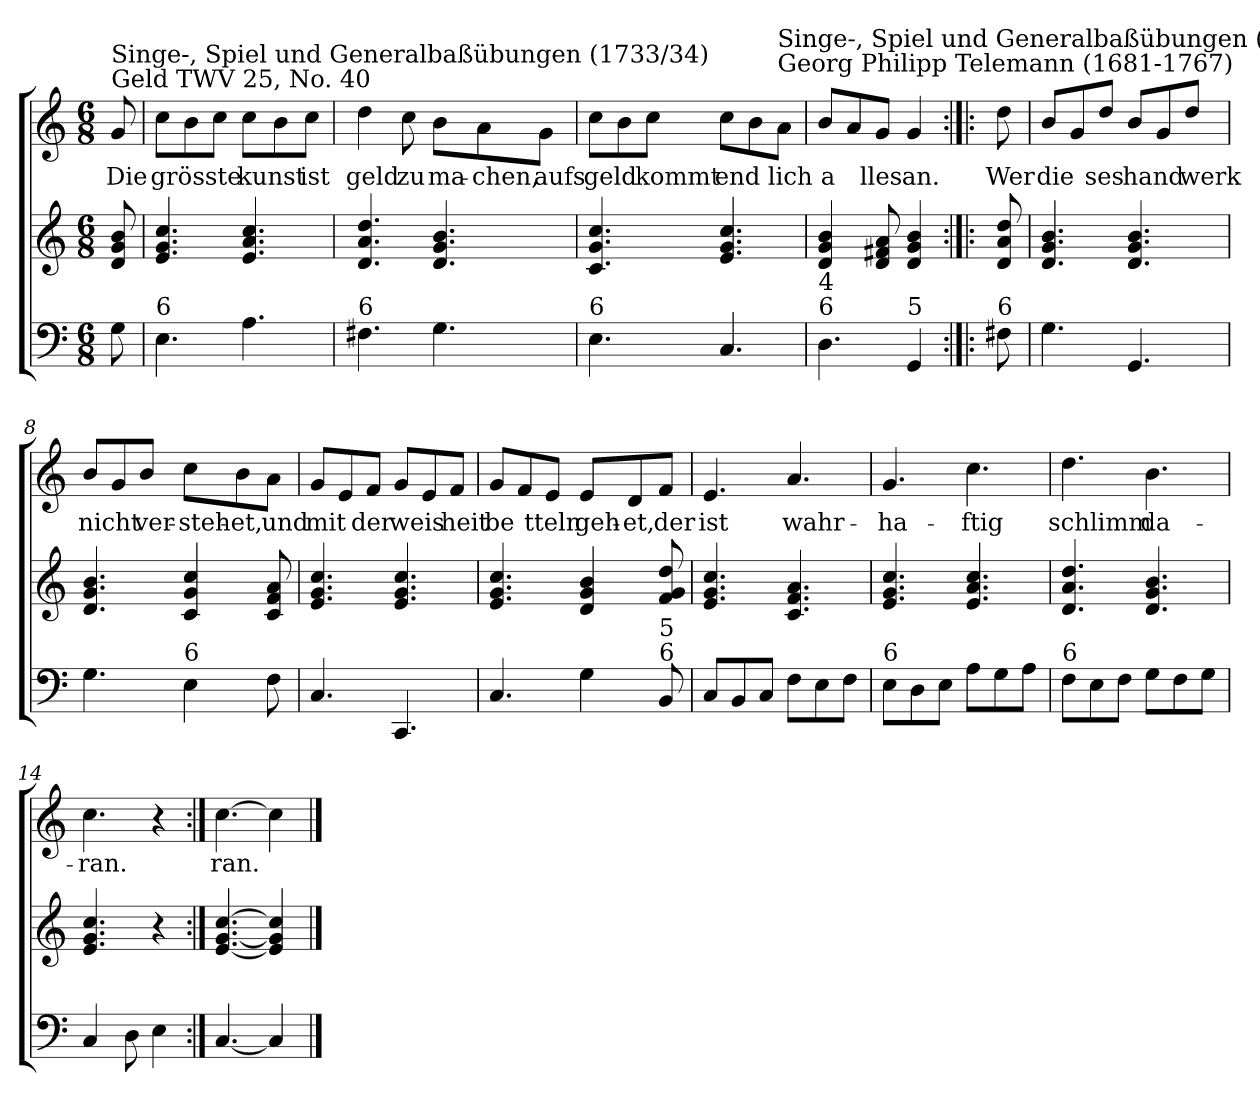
**kern	**kern	**kern	**text
*part2	*part2	*part1	*part1
*staff3	*staff2	*staff1	*staff1
*clefF4	*clefG2	*clefG2	*
*k[]	*k[]	*k[]	*
*M6/8	*M6/8	*M6/8	*
*MM120	*MM120	*MM120	*
=1	=1	=1	=1
!	!	!LO:TX:a:t=Geld   TWV 25, No. 40	!
!	!	!LO:TX:a:t=Singe-, Spiel und Generalbaßübungen (1733/34)	!
!	!	!	!LO:LY:b
8G\	8d/ 8g/ 8b/	8g/	Die
=2	=2	=2	=2
!LO:TX:a:t=6	!	!	!
!	!	!	!LO:LY:b
4.E\	4.e/ 4.g/ 4.cc/	8cc\L	grö
.	.	8b\	.
!	!	!	!LO:LY:b
.	.	8cc\J	sste
!	!	!	!LO:LY:b
4.A\	4.e/ 4.a/ 4.cc/	8cc\L	kunst
.	.	8b\	.
!	!	!	!LO:LY:b
.	.	8cc\J	ist
=3	=3	=3	=3
!LO:TX:a:t=6	!	!	!
!	!	!	!LO:LY:b
4.F#X\	4.d/ 4.a/ 4.dd/	4dd\	geld
!	!	!	!LO:LY:b
.	.	8cc\	zu
!	!	!	!LO:LY:b
4.G\	4.d/ 4.g/ 4.b/	8b\L	ma-
!	!	!	!LO:LY:b
.	.	8a\	-chen,
!	!	!	!LO:LY:b
.	.	8g\J	aufs
=4	=4	=4	=4
!LO:TX:a:t=6	!	!	!
!	!	!	!LO:LY:b
4.E\	4.c/ 4.g/ 4.cc/	8cc\L	geld
.	.	8b\	.
!	!	!	!LO:LY:b
.	.	8cc\J	kommt
!	!	!	!LO:LY:b
4.C/	4.e/ 4.g/ 4.cc/	8cc\L	end
.	.	8b\	.
!	!	!LO:TX:a:t=Georg Philipp Telemann (1681-1767)	!
!	!	!LO:TX:a:t=Singe-, Spiel und Generalbaßübungen (1734)	!
!	!	!	!LO:LY:b
.	.	8a\J	lich
=5	=5	=5	=5
!LO:TX:a:t=6	!	!	!
!LO:TX:a:t=4	!	!	!
!	!	!	!LO:LY:b
4.D\	4d/ 4g/ 4b/	8b/L	a
.	.	8a/	.
!	!	!	!LO:LY:b
.	8d/ 8f#X/ 8a/	8g/J	lles
!LO:TX:a:t=5	!	!	!
!	!	!	!LO:LY:b
4GG/	4d/ 4g/ 4b/	4g/	an.
!!LO:LB:g=z
=6:|!|:	=6:|!|:	=6:|!|:	=6:|!|:
!LO:TX:a:t=6	!	!	!
!	!	!	!LO:LY:b
8F#X\	8d/ 8a/ 8dd/	8dd\	Wer
=7	=7	=7	=7
!	!	!	!LO:LY:b
4.G\	4.d/ 4.g/ 4.b/	8b/L	die
.	.	8g/	.
!	!	!	!LO:LY:b
.	.	8dd/J	ses
!	!	!	!LO:LY:b
4.GG/	4.d/ 4.g/ 4.b/	8b/L	hand
.	.	8g/	.
!	!	!	!LO:LY:b
.	.	8dd/J	werk
=8	=8	=8	=8
!	!	!	!LO:LY:b
4.G\	4.d/ 4.g/ 4.b/	8b/L	nicht
.	.	8g/	.
!	!	!	!LO:LY:b
.	.	8b/J	ver-
!LO:TX:a:t=6	!	!	!
!	!	!	!LO:LY:b
4E\	4c/ 4g/ 4cc/	8cc\L	-steh-
!	!	!	!LO:LY:b
.	.	8b\	-et,
!	!	!	!LO:LY:b
8F\	8c/ 8f/ 8a/	8a\J	und
=9	=9	=9	=9
!	!	!	!LO:LY:b
4.C/	4.e/ 4.g/ 4.cc/	8g/L	mit
.	.	8e/	.
!	!	!	!LO:LY:b
.	.	8f/J	der
!	!	!	!LO:LY:b
4.CC/	4.e/ 4.g/ 4.cc/	8g/L	weis
.	.	8e/	.
!	!	!	!LO:LY:b
.	.	8f/J	heit
!!LO:LB:g=z
=10	=10	=10	=10
!	!	!	!LO:LY:b
4.C/	4.e/ 4.g/ 4.cc/	8g/L	be
.	.	8f/	.
!	!	!	!LO:LY:b
.	.	8e/J	tteln
!	!	!	!LO:LY:b
4G\	4d/ 4g/ 4b/	8e/L	geh-
!	!	!	!LO:LY:b
.	.	8d/	-et,
!LO:TX:a:t=6	!	!	!
!LO:TX:a:t=5	!	!	!
!	!	!	!LO:LY:b
8BB/	8f/ 8g/ 8dd/	8f/J	der
=11	=11	=11	=11
!	!	!	!LO:LY:b
8C/L	4.e/ 4.g/ 4.cc/	4.e/	ist
8BB/	.	.	.
8C/J	.	.	.
!	!	!	!LO:LY:b
8F\L	4.c/ 4.f/ 4.a/	4.a/	wahr-
8E\	.	.	.
8F\J	.	.	.
=12	=12	=12	=12
!LO:TX:a:t=6	!	!	!
!	!	!	!LO:LY:b
8E\L	4.e/ 4.g/ 4.cc/	4.g/	-ha-
8D\	.	.	.
8E\J	.	.	.
!	!	!	!LO:LY:b
8A\L	4.e/ 4.a/ 4.cc/	4.cc\	-ftig
8G\	.	.	.
8A\J	.	.	.
=13	=13	=13	=13
!LO:TX:a:t=6	!	!	!
!	!	!	!LO:LY:b
8F\L	4.d/ 4.a/ 4.dd/	4.dd\	schlimm
8E\	.	.	.
8F\J	.	.	.
!	!	!	!LO:LY:b
8G\L	4.d/ 4.g/ 4.b/	4.b\	da-
8F\	.	.	.
8G\J	.	.	.
=14	=14	=14	=14
!	!	!	!LO:LY:b
4C/	4.e/ 4.g/ 4.cc/	4.cc\	-ran.
8D\	.	.	.
4E\	4r	4r	.
=15:|!	=15:|!	=15:|!	=15:|!
!	!	!	!LO:LY:b
[4.C/	[4.e/ [4.g/ [4.cc/	[4.cc\	ran.
4C/]	4e/] 4g/] 4cc/]	4cc\]	.
==	==	==	==
*-	*-	*-	*-
